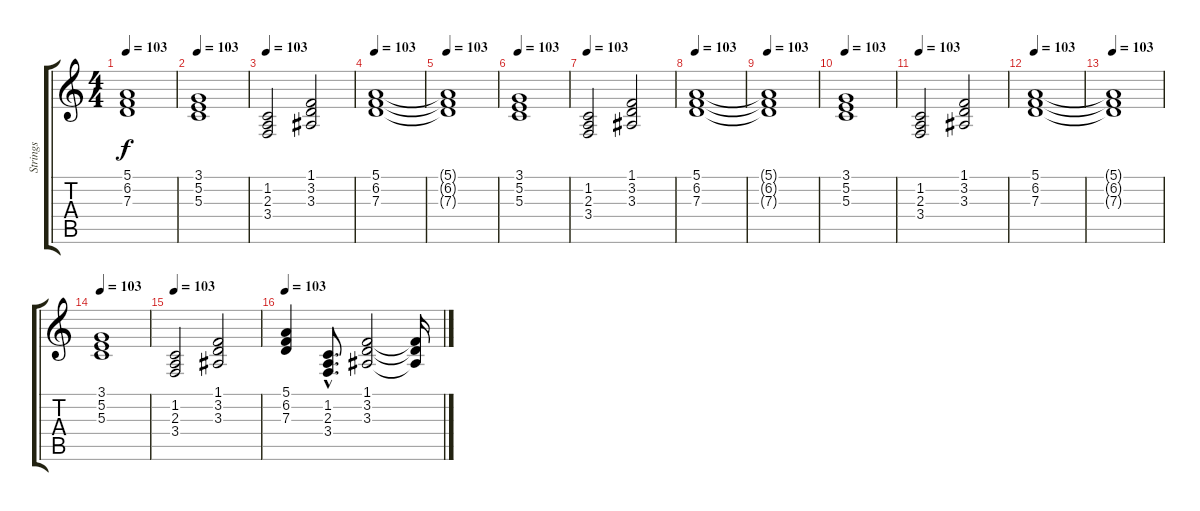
\track ("Strings" "Strings") {instrument stringensemble1}
\staff {score tabs}
\tuning (E4 B3 G3 D3 A2 E2) {hide}
\ts (4 4)
\tempo 103
\clef g2
\ks c
(5.1{t} 6.2{t} 7.3{t}).1{dy f} |
\tempo 103
(3.1 5.2 5.3).1 |
\tempo 103
(1.2 2.3 3.4).2 (1.1 3.2 3.3).2 |
\tempo 103
(5.1 6.2 7.3).1 |
\tempo 103
(5.1{t} 6.2{t} 7.3{t}).1 |
\tempo 103
(3.1 5.2 5.3).1 |
\tempo 103
(1.2 2.3 3.4).2 (1.1 3.2 3.3).2 |
\tempo 103
(5.1 6.2 7.3).1{volume 10} |
\tempo 103
(5.1{t} 6.2{t} 7.3{t}).1 |
\tempo 103
(3.1 5.2 5.3).1 |
\tempo 103
(1.2 2.3 3.4).2 (1.1 3.2 3.3).2 |
\tempo 103
(5.1 6.2 7.3).1 |
\tempo 103
(5.1{t} 6.2{t} 7.3{t}).1 |
\tempo 103
(3.1 5.2 5.3).1 |
\tempo 103
(1.2 2.3 3.4).2 (1.1 3.2 3.3).2 |
\tempo 103
(5.1 6.2 7.3).4{volume 10} (1.2{hac} 2.3{hac} 3.4{hac}).8{d} (1.1 3.2 3.3).2 (1.1{t} 3.2{t} 3.3{t}).16
